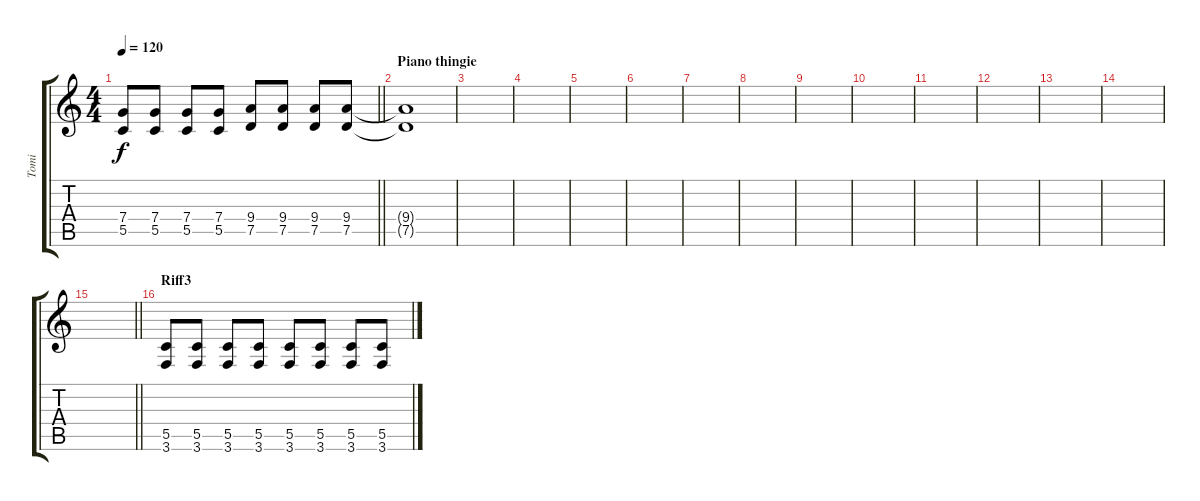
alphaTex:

\track ("Tomi" "Tomi") {instrument distortionguitar}
\staff {score tabs}
\tuning (D4 A3 F3 C3 G2 D2) {hide}
\ts (4 4)
\tempo 120
\clef g2
\barLineRight lightlight
\ks c
(7.4 5.5).8{dy f} (7.4 5.5).8 (7.4 5.5).8 (7.4 5.5).8 (9.4 7.5).8 (9.4 7.5).8 (9.4 7.5).8 (9.4 7.5).8 |
\section ("" "Piano thingie")
(9.4{t} 7.5{t}).1 |
|
|
|
|
|
|
|
|
|
|
|
|
\barLineRight lightlight
|
\section ("" "Riff3")
(5.5 3.6).8 (5.5 3.6).8 (5.5 3.6).8 (5.5 3.6).8 (5.5 3.6).8 (5.5 3.6).8 (5.5 3.6).8 (5.5 3.6).8
